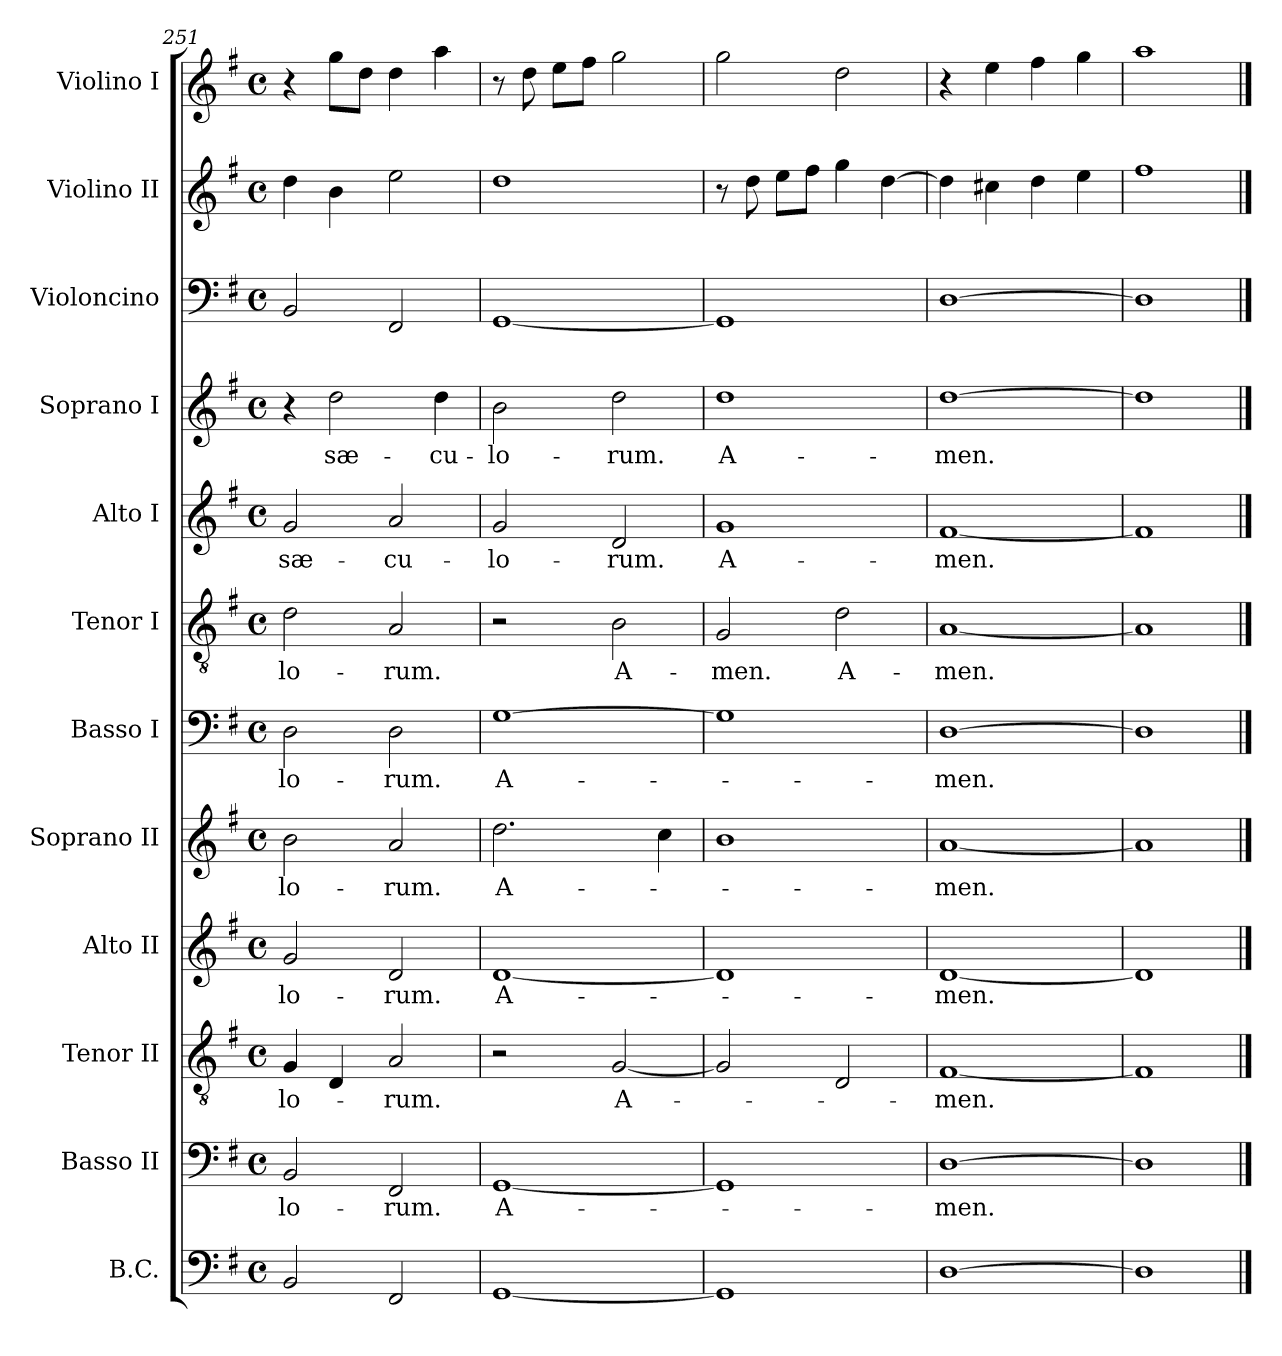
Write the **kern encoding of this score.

**kern	**kern	**text	**kern	**text	**kern	**text	**kern	**text	**kern	**text	**kern	**text	**kern	**text	**kern	**text	**kern	**kern	**kern
*part12	*part11	*part11	*part10	*part10	*part9	*part9	*part8	*part8	*part7	*part7	*part6	*part6	*part5	*part5	*part4	*part4	*part3	*part2	*part1
*staff12	*staff11	*staff11	*staff10	*staff10	*staff9	*staff9	*staff8	*staff8	*staff7	*staff7	*staff6	*staff6	*staff5	*staff5	*staff4	*staff4	*staff3	*staff2	*staff1
*I"B.C.	*I"Basso II	*	*I"Tenor II	*	*I"Alto II	*	*I"Soprano II	*	*I"Basso I	*	*I"Tenor I	*	*I"Alto I	*	*I"Soprano I	*	*I"Violoncino	*I"Violino II	*I"Violino I
*I'BC	*I'B 2	*	*I'T 2	*	*I'A 2	*	*I'S 2	*	*I'B 1	*	*I'T 1	*	*I'A 1	*	*I'S 1	*	*I'Vc.	*I'Vln. II	*I'Vln. I
*clefF4	*clefF4	*	*clefGv2	*	*clefG2	*	*clefG2	*	*clefF4	*	*clefGv2	*	*clefG2	*	*clefG2	*	*clefF4	*clefG2	*clefG2
*k[f#]	*k[f#]	*	*k[f#]	*	*k[f#]	*	*k[f#]	*	*k[f#]	*	*k[f#]	*	*k[f#]	*	*k[f#]	*	*k[f#]	*k[f#]	*k[f#]
*G:	*G:	*	*G:	*	*G:	*	*G:	*	*G:	*	*G:	*	*G:	*	*G:	*	*G:	*G:	*G:
*M4/4	*M4/4	*	*M4/4	*	*M4/4	*	*M4/4	*	*M4/4	*	*M4/4	*	*M4/4	*	*M4/4	*	*M4/4	*M4/4	*M4/4
*met(c)	*met(c)	*	*met(c)	*	*met(c)	*	*met(c)	*	*met(c)	*	*met(c)	*	*met(c)	*	*met(c)	*	*met(c)	*met(c)	*met(c)
=251	=251	=251	=251	=251	=251	=251	=251	=251	=251	=251	=251	=251	=251	=251	=251	=251	=251	=251	=251
!	!	!LO:LY:b	!	!LO:LY:b	!	!LO:LY:b	!	!LO:LY:b	!	!LO:LY:b	!	!LO:LY:b	!	!LO:LY:b	!	!	!	!	!
2BB/	2BB/	-lo-	4G/	-lo-	2g/	-lo-	2b\	-lo-	2D\	-lo-	2d\	-lo-	2g/	sæ-	4r	.	2BB/	4dd\	4r
!	!	!	!	!	!	!	!	!	!	!	!	!	!	!	!	!LO:LY:b	!	!	!
.	.	.	4D/	.	.	.	.	.	.	.	.	.	.	.	2dd\	sæ-	.	4b\	8gg\L
.	.	.	.	.	.	.	.	.	.	.	.	.	.	.	.	.	.	.	8dd\J
!	!	!LO:LY:b	!	!LO:LY:b	!	!LO:LY:b	!	!LO:LY:b	!	!LO:LY:b	!	!LO:LY:b	!	!LO:LY:b	!	!	!	!	!
2FF#/	2FF#/	-rum.	2A/	-rum.	2d/	-rum.	2a/	-rum.	2D\	-rum.	2A/	-rum.	2a/	-cu-	.	.	2FF#/	2ee\	4dd\
!	!	!	!	!	!	!	!	!	!	!	!	!	!	!	!	!LO:LY:b	!	!	!
.	.	.	.	.	.	.	.	.	.	.	.	.	.	.	4dd\	-cu-	.	.	4aa\
=252	=252	=252	=252	=252	=252	=252	=252	=252	=252	=252	=252	=252	=252	=252	=252	=252	=252	=252	=252
!	!	!LO:LY:b	!	!	!	!LO:LY:b	!	!LO:LY:b	!	!LO:LY:b	!	!	!	!LO:LY:b	!	!LO:LY:b	!	!	!
[1GG	[1GG	A-	2r	.	[1d	A-	2.dd\	A-	[1G	A-	2r	.	2g/	-lo-	2b\	-lo-	[1GG	1dd	8r
.	.	.	.	.	.	.	.	.	.	.	.	.	.	.	.	.	.	.	8dd\
.	.	.	.	.	.	.	.	.	.	.	.	.	.	.	.	.	.	.	8ee\L
.	.	.	.	.	.	.	.	.	.	.	.	.	.	.	.	.	.	.	8ff#\J
!	!	!	!	!LO:LY:b	!	!	!	!	!	!	!	!LO:LY:b	!	!LO:LY:b	!	!LO:LY:b	!	!	!
.	.	.	[2G/	A-	.	.	.	.	.	.	2B\	A-	2d/	-rum.	2dd\	-rum.	.	.	2gg\
.	.	.	.	.	.	.	4cc\	.	.	.	.	.	.	.	.	.	.	.	.
=253	=253	=253	=253	=253	=253	=253	=253	=253	=253	=253	=253	=253	=253	=253	=253	=253	=253	=253	=253
!	!	!	!	!	!	!	!	!	!	!	!	!LO:LY:b	!	!LO:LY:b	!	!LO:LY:b	!	!	!
1GG]	1GG]	.	2G/]	.	1d]	.	1b	.	1G]	.	2G/	-men.	1g	A-	1dd	A-	1GG]	8r	2gg\
.	.	.	.	.	.	.	.	.	.	.	.	.	.	.	.	.	.	8dd\	.
.	.	.	.	.	.	.	.	.	.	.	.	.	.	.	.	.	.	8ee\L	.
.	.	.	.	.	.	.	.	.	.	.	.	.	.	.	.	.	.	8ff#\J	.
!	!	!	!	!	!	!	!	!	!	!	!	!LO:LY:b	!	!	!	!	!	!	!
.	.	.	2D/	.	.	.	.	.	.	.	2d\	A-	.	.	.	.	.	4gg\	2dd\
.	.	.	.	.	.	.	.	.	.	.	.	.	.	.	.	.	.	[4dd\	.
=254	=254	=254	=254	=254	=254	=254	=254	=254	=254	=254	=254	=254	=254	=254	=254	=254	=254	=254	=254
!	!	!LO:LY:b	!	!LO:LY:b	!	!LO:LY:b	!	!LO:LY:b	!	!LO:LY:b	!	!LO:LY:b	!	!LO:LY:b	!	!LO:LY:b	!	!	!
[1D	[1D	-men.	[1F#	-men.	[1d	-men.	[1a	-men.	[1D	-men.	[1A	-men.	[1f#	-men.	[1dd	-men.	[1D	4dd\]	4r
.	.	.	.	.	.	.	.	.	.	.	.	.	.	.	.	.	.	4cc#X\	4ee\
.	.	.	.	.	.	.	.	.	.	.	.	.	.	.	.	.	.	4dd\	4ff#\
.	.	.	.	.	.	.	.	.	.	.	.	.	.	.	.	.	.	4ee\	4gg\
=255	=255	=255	=255	=255	=255	=255	=255	=255	=255	=255	=255	=255	=255	=255	=255	=255	=255	=255	=255
1D]	1D]	.	1F#]	.	1d]	.	1a]	.	1D]	.	1A]	.	1f#]	.	1dd]	.	1D]	1ff#	1aa
==	==	==	==	==	==	==	==	==	==	==	==	==	==	==	==	==	==	==	==
*-	*-	*-	*-	*-	*-	*-	*-	*-	*-	*-	*-	*-	*-	*-	*-	*-	*-	*-	*-
